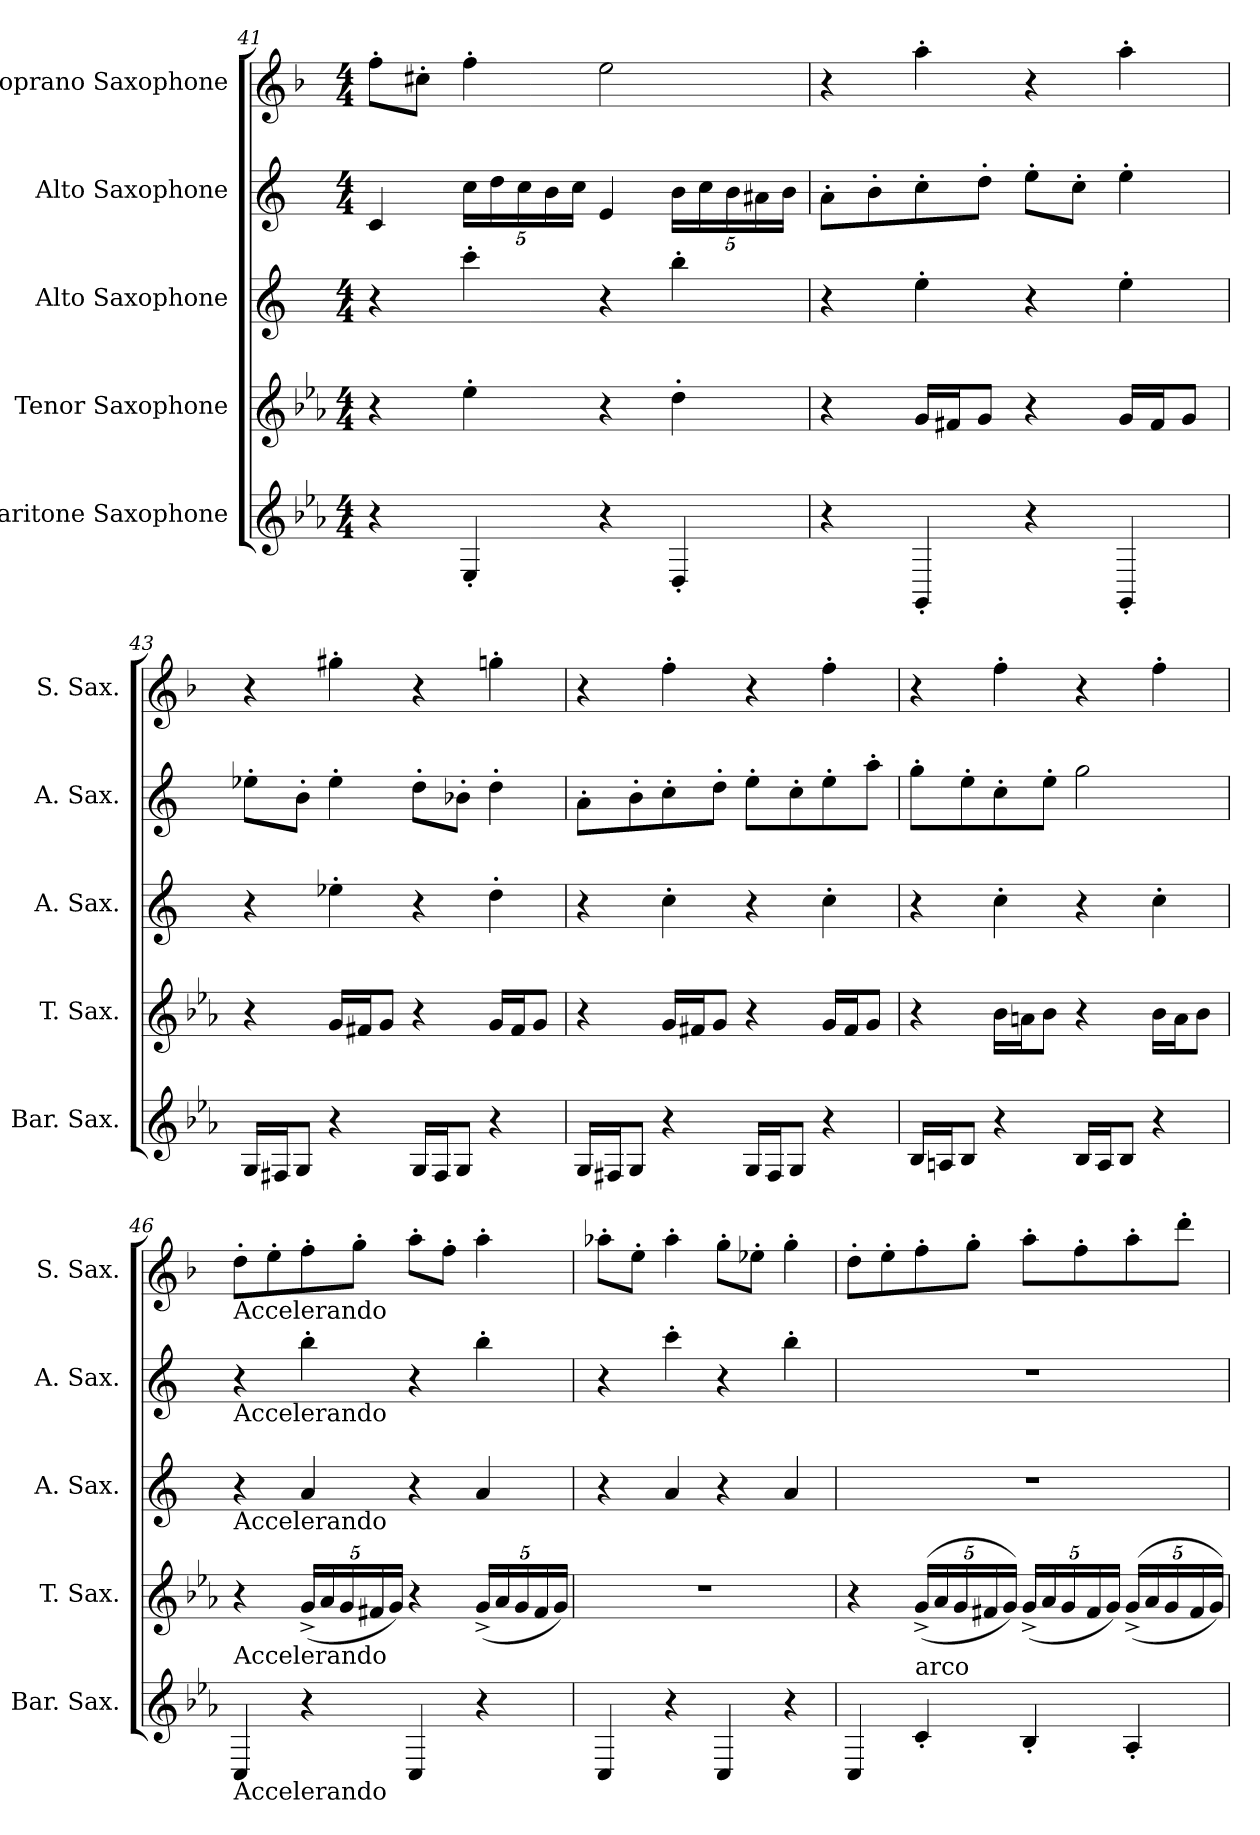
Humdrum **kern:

**kern	**kern	**kern	**kern	**kern
*part5	*part4	*part3	*part2	*part1
*staff5	*staff4	*staff3	*staff2	*staff1
*I"Baritone Saxophone	*I"Tenor Saxophone	*I"Alto Saxophone	*I"Alto Saxophone	*I"Soprano Saxophone
*I'Bar. Sax.	*I'T. Sax.	*I'A. Sax.	*I'A. Sax.	*I'S. Sax.
*clefG2	*clefG2	*clefG2	*clefG2	*clefG2
*ITrd12c21	*ITrd8c14	*ITrd5c9	*ITrd5c9	*ITrd1c2
*k[b-e-a-]	*k[b-e-a-]	*k[b-e-a-]	*k[b-e-a-]	*k[b-e-a-]
*M4/4	*M4/4	*M4/4	*M4/4	*M4/4
=41	=41	=41	=41	=41
4r	4r	4r	4E-/	8ee-'\L
.	.	.	.	8bn'\J
*	*	*	*Xbrackettup	*
4EE-'/	4e-'\	4ee-'\	20e-\LL	4ee-'\
.	.	.	20f\	.
.	.	.	20e-\	.
.	.	.	20d\	.
.	.	.	20e-\JJ	.
4r	4r	4r	4G/	2dd\
4DD'/	4d'\	4dd'\	20d\LL	.
.	.	.	20e-\	.
.	.	.	20d\	.
.	.	.	20c#X\	.
.	.	.	20d\JJ	.
=42	=42	=42	=42	=42
4r	4r	4r	8c'\L	4r
.	.	.	8d'\	.
4GGG'/	16G/LL	4g'\	8e-'\	4gg'\
.	16F#X/J	.	.	.
.	8G/J	.	8f'\J	.
4r	4r	4r	8g'\L	4r
.	.	.	8e-'\J	.
4GGG'/	16G/LL	4g'\	4g'\	4gg'\
.	16F#/J	.	.	.
.	8G/J	.	.	.
!!LO:LB:g=z
=43	=43	=43	=43	=43
16GG/LL	4r	4r	8g-X'\L	4r
16FF#X/J	.	.	.	.
8GG/J	.	.	8d'\J	.
4r	16G/LL	4g-X'\	4g-'\	4ff#X'\
.	16F#X/J	.	.	.
.	8G/J	.	.	.
16GG/LL	4r	4r	8f'\L	4r
16FF#/J	.	.	.	.
8GG/J	.	.	8d-X'\J	.
4r	16G/LL	4f'\	4f'\	4ffn'\
.	16F#/J	.	.	.
.	8G/J	.	.	.
=44	=44	=44	=44	=44
16GG/LL	4r	4r	8c'\L	4r
16FF#X/J	.	.	.	.
8GG/J	.	.	8d'\	.
4r	16G/LL	4e-'\	8e-'\	4ee-'\
.	16F#X/J	.	.	.
.	8G/J	.	8f'\J	.
16GG/LL	4r	4r	8g'\L	4r
16FF#/J	.	.	.	.
8GG/J	.	.	8e-'\	.
4r	16G/LL	4e-'\	8g'\	4ee-'\
.	16F#/J	.	.	.
.	8G/J	.	8cc'\J	.
=45	=45	=45	=45	=45
16BB-/LL	4r	4r	8b-'\L	4r
16AAn/J	.	.	.	.
8BB-/J	.	.	8g'\	.
4r	16B-\LL	4e-'\	8e-'\	4ee-'\
.	16An\J	.	.	.
.	8B-\J	.	8g'\J	.
16BB-/LL	4r	4r	2b-\	4r
16AA/J	.	.	.	.
8BB-/J	.	.	.	.
4r	16B-\LL	4e-'\	.	4ee-'\
.	16A\J	.	.	.
.	8B-\J	.	.	.
!!LO:PB:g=z
=46	=46	=46	=46	=46
*	*	*	*	*MM140
!	!	!	!	!LO:TX:b:t=Accelerando
!	!	!	!LO:TX:b:t=Accelerando	!
!	!	!LO:TX:b:t=Accelerando	!	!
!	!LO:TX:b:t=Accelerando	!	!	!
!LO:TX:b:t=Accelerando	!	!	!	!
4CC/	4r	4r	4r	8cc'\L
.	.	.	.	8dd'\
*	*Xbrackettup	*	*	*
4r	(<20G^/LL	4c/	4dd'\	8ee-'\
.	20A-/	.	.	.
.	20G/	.	.	.
.	.	.	.	8ff'\J
.	20F#X/	.	.	.
.	20G/JJ)	.	.	.
4CC/	4r	4r	4r	8gg'\L
.	.	.	.	8ee-'\J
4r	(<20G^/LL	4c/	4dd'\	4gg'\
.	20A-/	.	.	.
.	20G/	.	.	.
.	20F#/	.	.	.
.	20G/JJ)	.	.	.
=47	=47	=47	=47	=47
*	*	*	*	*MM144
4CC/	1r	4r	4r	8gg-X'\L
.	.	.	.	8dd'\J
4r	.	4c/	4ee-'\	4gg-'\
4CC/	.	4r	4r	8ff'\L
.	.	.	.	8dd-X'\J
4r	.	4c/	4dd'\	4ff'\
=48	=48	=48	=48	=48
*	*	*	*	*MM148
4CC/	4r	1r	1r	8cc'\L
.	.	.	.	8dd'\
!LO:TX:a:t=arco	!	!	!	!
4C'/	(<(<20G^/LL	.	.	8ee-'\
.	20A-/	.	.	.
.	20G/	.	.	.
.	.	.	.	8ff'\J
.	20F#X/	.	.	.
.	20G/JJ))	.	.	.
4BB-'/	(<20G^/LL	.	.	8gg'\L
.	20A-/	.	.	.
.	20G/	.	.	.
.	.	.	.	8ee-'\
.	20F#/	.	.	.
.	20G/JJ)	.	.	.
4AA-'/	(<(<20G^/LL	.	.	8gg'\
.	20A-/	.	.	.
.	20G/	.	.	.
.	.	.	.	8ccc'\J
.	20F#/	.	.	.
.	20G/JJ))	.	.	.
=	=	=	=	=
*-	*-	*-	*-	*-
